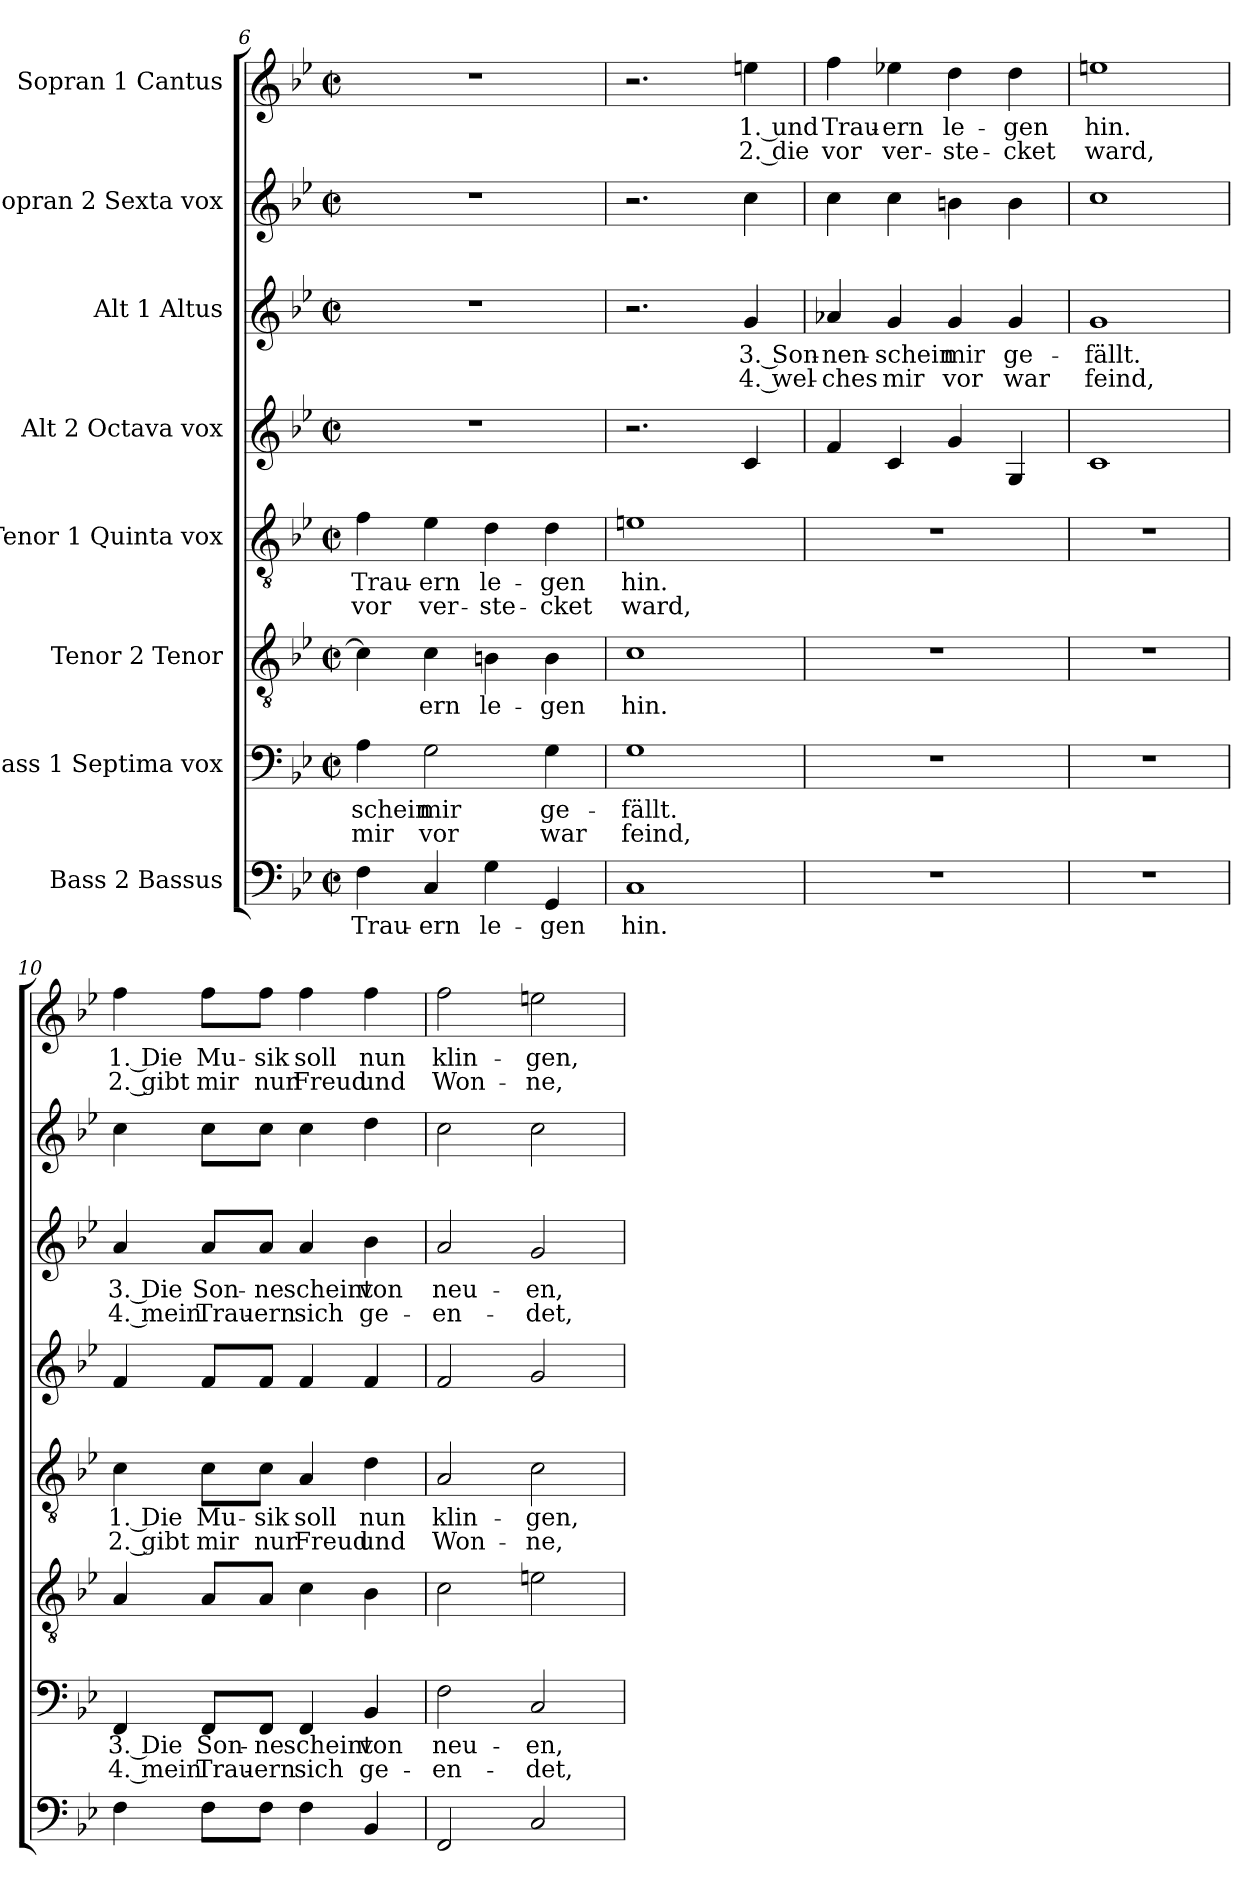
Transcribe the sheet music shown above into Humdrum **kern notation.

**kern	**text	**kern	**text	**text	**kern	**text	**kern	**text	**text	**kern	**kern	**text	**text	**kern	**kern	**text	**text
*part8	*part8	*part7	*part7	*part7	*part6	*part6	*part5	*part5	*part5	*part4	*part3	*part3	*part3	*part2	*part1	*part1	*part1
*staff8	*staff8	*staff7	*staff7	*staff7	*staff6	*staff6	*staff5	*staff5	*staff5	*staff4	*staff3	*staff3	*staff3	*staff2	*staff1	*staff1	*staff1
*I"Bass 2 Bassus	*	*I"Bass 1 Septima vox	*	*	*I"Tenor 2 Tenor	*	*I"Tenor 1 Quinta vox	*	*	*I"Alt 2 Octava vox	*I"Alt 1 Altus	*	*	*I"Sopran 2 Sexta vox	*I"Sopran 1 Cantus	*	*
*clefF4	*	*clefF4	*	*	*clefGv2	*	*clefGv2	*	*	*clefG2	*clefG2	*	*	*clefG2	*clefG2	*	*
*k[b-e-]	*	*k[b-e-]	*	*	*k[b-e-]	*	*k[b-e-]	*	*	*k[b-e-]	*k[b-e-]	*	*	*k[b-e-]	*k[b-e-]	*	*
*M2/2	*	*M2/2	*	*	*M2/2	*	*M2/2	*	*	*M2/2	*M2/2	*	*	*M2/2	*M2/2	*	*
*met(c|)	*	*met(c|)	*	*	*met(c|)	*	*met(c|)	*	*	*met(c|)	*met(c|)	*	*	*met(c|)	*met(c|)	*	*
=6	=6	=6	=6	=6	=6	=6	=6	=6	=6	=6	=6	=6	=6	=6	=6	=6	=6
4F\	Trau-	4A\	-schein	mir	4c\]	.	4f\	Trau-	vor	1r	1r	.	.	1r	1r	.	.
4C/	-ern	2G\	mir	vor	4c\	-ern	4e-\	-ern	ver-	.	.	.	.	.	.	.	.
4G\	le-	.	.	.	4Bn\	le-	4d\	le-	-ste-	.	.	.	.	.	.	.	.
4GG/	-gen	4G\	ge-	war	4B\	-gen	4d\	-gen	-cket	.	.	.	.	.	.	.	.
=7	=7	=7	=7	=7	=7	=7	=7	=7	=7	=7	=7	=7	=7	=7	=7	=7	=7
1C	hin.	1G	-fällt.	feind,	1c	hin.	1en	hin.	ward,	2.r	2.r	.	.	2.r	2.r	.	.
.	.	.	.	.	.	.	.	.	.	4c/	4g/	3. Son-	4. wel-	4cc\	4een\	1. und	2. die
=8	=8	=8	=8	=8	=8	=8	=8	=8	=8	=8	=8	=8	=8	=8	=8	=8	=8
1r	.	1r	.	.	1r	.	1r	.	.	4f/	4a-X/	-nen-	-ches	4cc\	4ff\	Trau-	vor
.	.	.	.	.	.	.	.	.	.	4c/	4g/	-schein	mir	4cc\	4ee-X\	-ern	ver-
.	.	.	.	.	.	.	.	.	.	4g/	4g/	mir	vor	4bn\	4dd\	le-	-ste-
.	.	.	.	.	.	.	.	.	.	4G/	4g/	ge-	war	4b\	4dd\	-gen	-cket
=9	=9	=9	=9	=9	=9	=9	=9	=9	=9	=9	=9	=9	=9	=9	=9	=9	=9
1r	.	1r	.	.	1r	.	1r	.	.	1c	1g	-fällt.	feind,	1cc	1een	hin.	ward,
!!LO:PB:g=z
=10	=10	=10	=10	=10	=10	=10	=10	=10	=10	=10	=10	=10	=10	=10	=10	=10	=10
4F\	.	4FF/	3. Die	4. mein	4A/	.	4c\	1. Die	2. gibt	4f/	4a/	3. Die	4. mein	4cc\	4ff\	1. Die	2. gibt
8F\L	.	8FF/L	Son-	Trau-	8A/L	.	8c\L	Mu-	mir	8f/L	8a/L	Son-	Trau-	8cc\L	8ff\L	Mu-	mir
8F\J	.	8FF/J	-ne	-ern	8A/J	.	8c\J	-sik	nur	8f/J	8a/J	-ne	-ern	8cc\J	8ff\J	-sik	nur
4F\	.	4FF/	scheint	sich	4c\	.	4A/	soll	Freud	4f/	4a/	scheint	sich	4cc\	4ff\	soll	Freud
4BB-/	.	4BB-/	von	ge-	4B-\	.	4d\	nun	und	4f/	4b-\	von	ge-	4dd\	4ff\	nun	und
=11	=11	=11	=11	=11	=11	=11	=11	=11	=11	=11	=11	=11	=11	=11	=11	=11	=11
2FF/	.	2F\	neu-	-en-	2c\	.	2A/	klin-	Won-	2f/	2a/	neu-	-en-	2cc\	2ff\	klin-	Won-
2C/	.	2C/	-en,	-det,	2en\	.	2c\	-gen,	-ne,	2g/	2g/	-en,	-det,	2cc\	2een\	-gen,	-ne,
=	=	=	=	=	=	=	=	=	=	=	=	=	=	=	=	=	=
*-	*-	*-	*-	*-	*-	*-	*-	*-	*-	*-	*-	*-	*-	*-	*-	*-	*-
